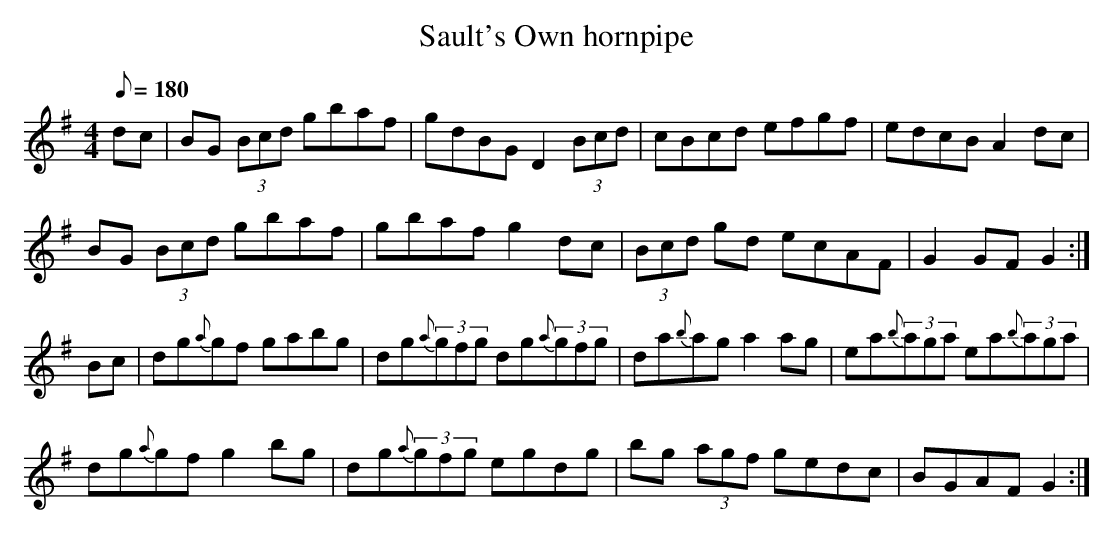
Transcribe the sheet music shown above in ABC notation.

X:1
T:Sault's Own hornpipe
M:4/4
L:1/8
Q:180
K:G
dc|BG (3Bcd gbaf|gdBG D2 (3Bcd|cBcd efgf|edcB A2dc|
BG (3Bcd gbaf|gbaf g2dc|(3Bcd gd ecAF|G2GF G2:|
Bc|dg{a}gf gabg|dg{a}(3gfg dg{a}(3gfg|da{b}ag a2ag|ea{b}(3aga ea{b}(3aga|
dg{a}gf g2bg|dg{a}(3gfg egdg|bg (3agf gedc|BGAF G2:|
